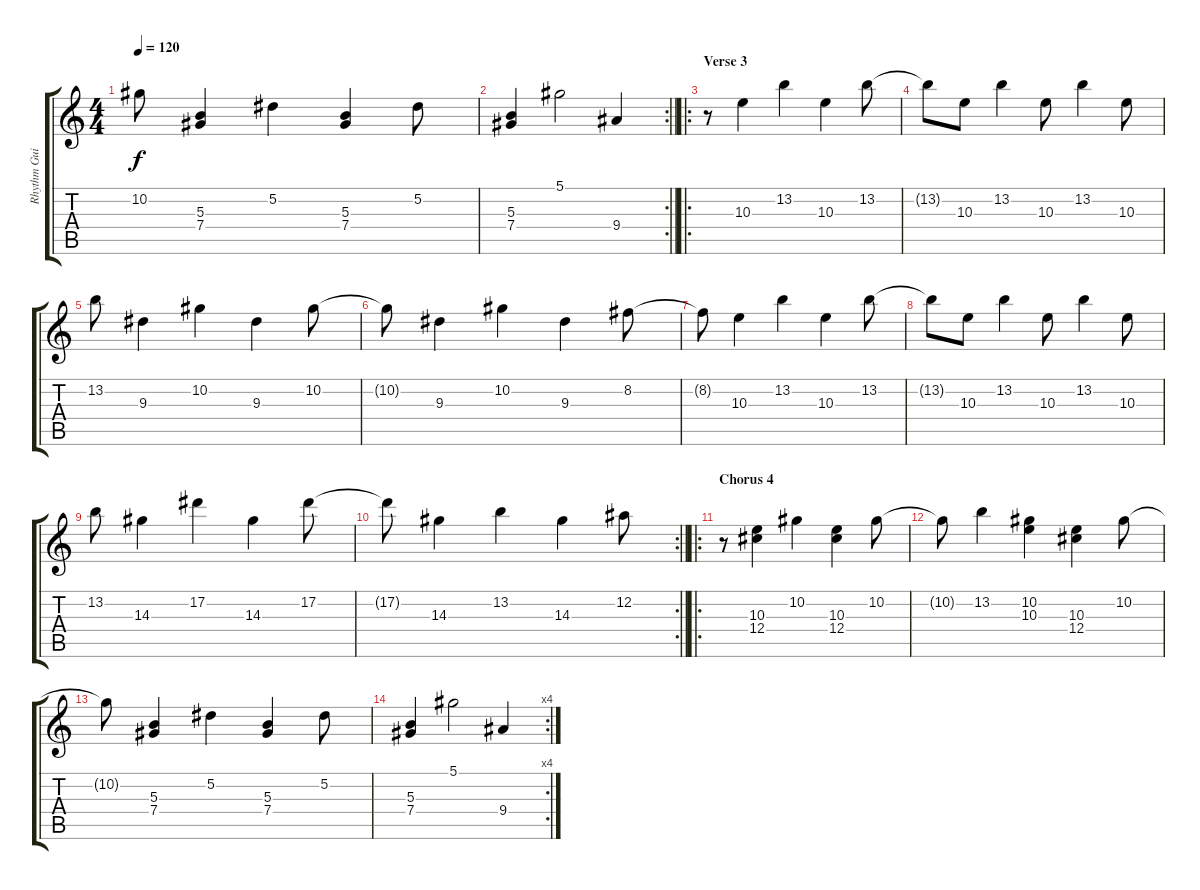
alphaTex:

\track ("Rhythm Guitar" "Rhythm Gui") {instrument electricguitarclean}
\staff {score tabs}
\tuning (Eb4 Bb3 Gb3 Db3 Ab2 Eb2) {hide}
\ts (4 4)
\tempo 120
\clef g2
\ks c
10.2{t}.8{dy f} (5.3 7.4).4 5.2.4 (5.3 7.4).4 5.2.8 |
\rc 2
\barLineRight lightlight
(5.3 7.4).4 5.1.2 9.4.4 |
\ro
\section ("" "Verse 3")
r.8 10.3.4 13.2.4 10.3.4 13.2.8 |
13.2{t}.8 10.3.8 13.2.4 10.3.8 13.2.4 10.3.8 |
13.2.8 9.3.4 10.2.4 9.3.4 10.2.8 |
10.2{t}.8 9.3.4 10.2.4 9.3.4 8.2.8 |
8.2{t}.8 10.3.4 13.2.4 10.3.4 13.2.8 |
13.2{t}.8 10.3.8 13.2.4 10.3.8 13.2.4 10.3.8 |
13.2.8 14.3.4 17.2.4 14.3.4 17.2.8 |
\rc 2
\barLineRight lightlight
17.2{t}.8 14.3.4 13.2.4 14.3.4 12.2.8 |
\ro
\section ("" "Chorus 4")
r.8 (10.3 12.4).4 10.2.4 (10.3 12.4).4 10.2.8 |
10.2{t}.8 13.2.4 (10.2 10.3).4 (10.3 12.4).4 10.2.8 |
10.2{t}.8 (5.3 7.4).4 5.2.4 (5.3 7.4).4 5.2.8 |
\rc 4
(5.3 7.4).4 5.1.2 9.4.4
